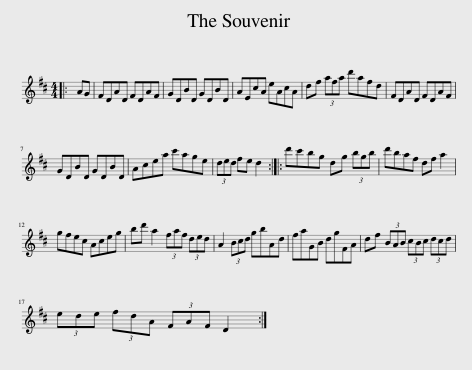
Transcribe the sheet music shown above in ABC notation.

X:1
L:1/8
M:4/4
I:linebreak $
K:D
V:1 treble
V:1
|: AG | FDAD FDAF | GDBD GDBD | AEcA eAcA | df (3afa d'afd | %5
 FDAD FDAF |$ GDBD GDBD | Acea c'age | (3ded fe d2 :: d'c'bg dg (3bgb | %10
 d'baf df a2 |$ gfec Aceg | bd' a2 (3faf (3ded | A2 (3Bcd gbAd | faGB dgFA | %15
 df (3BAB (3cBc (3dcd |$ (3ede (3fdA (3FAF D2 :| %17
